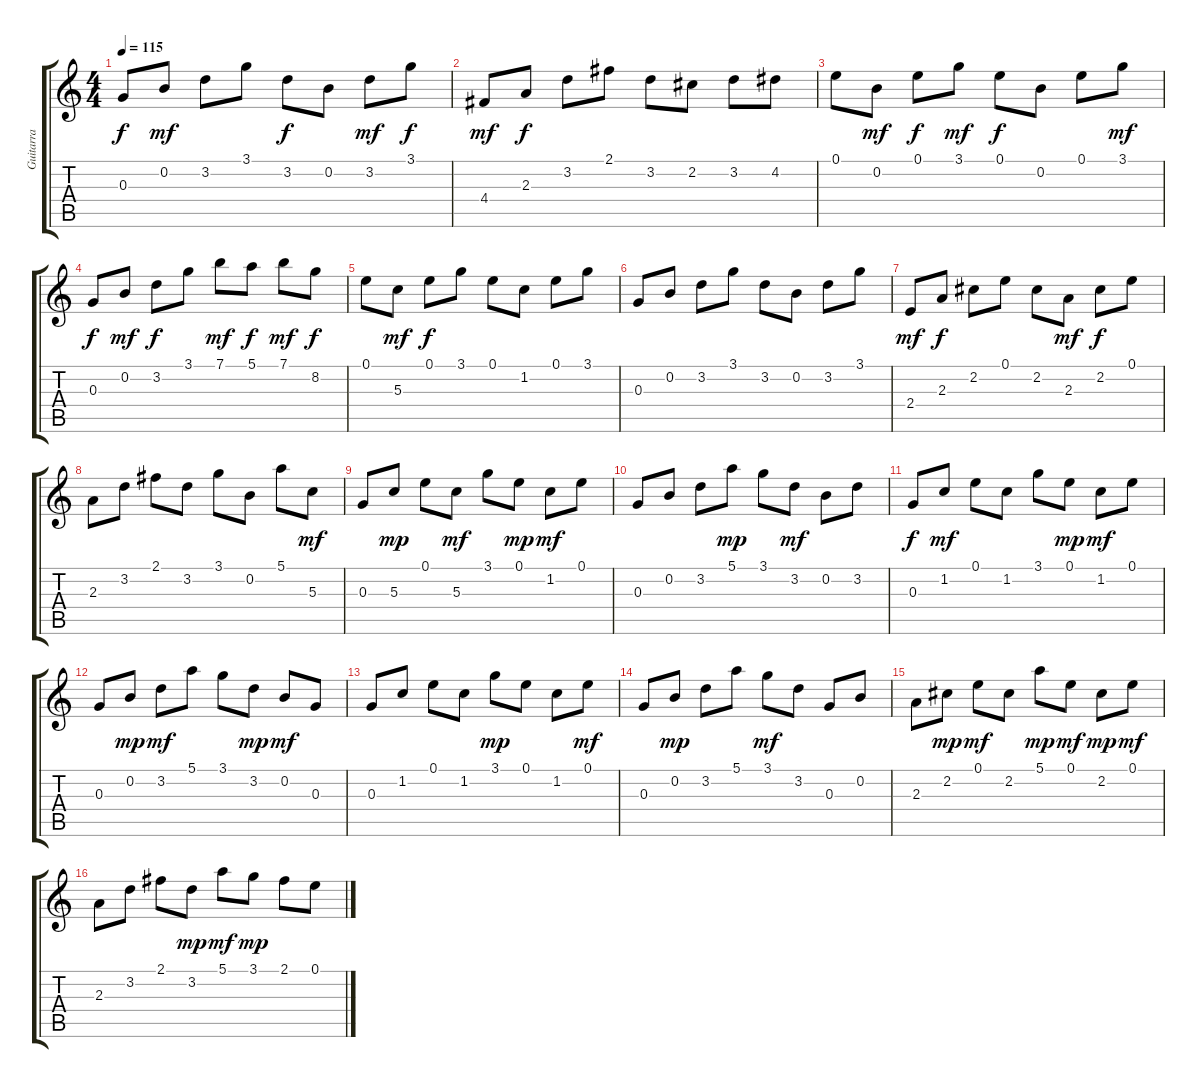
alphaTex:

\track ("Guitarra" "Guitarra") {instrument acousticguitarsteel}
\staff {score tabs}
\tuning (E4 B3 G3 D3 A2 E2) {hide}
\ts (4 4)
\tempo 115
\clef g2
\ks c
0.3.8{dy f} 0.2.8{dy mf} 3.2.8 3.1.8 3.2.8{dy f} 0.2.8 3.2.8{dy mf} 3.1.8{dy f} |
4.4.8{dy mf} 2.3.8{dy f} 3.2.8 2.1.8 3.2.8 2.2.8 3.2.8 4.2.8 |
0.1.8 0.2.8{dy mf} 0.1.8{dy f} 3.1.8{dy mf} 0.1.8{dy f} 0.2.8 0.1.8 3.1.8{dy mf} |
0.3.8{dy f} 0.2.8{dy mf} 3.2.8{dy f} 3.1.8 7.1.8{dy mf} 5.1.8{dy f} 7.1.8{dy mf} 8.2.8{dy f} |
0.1.8 5.3.8{dy mf} 0.1.8{dy f} 3.1.8 0.1.8 1.2.8 0.1.8 3.1.8 |
0.3.8 0.2.8 3.2.8 3.1.8 3.2.8 0.2.8 3.2.8 3.1.8 |
2.4.8{dy mf} 2.3.8{dy f} 2.2.8 0.1.8 2.2.8 2.3.8{dy mf} 2.2.8{dy f} 0.1.8 |
2.3.8 3.2.8 2.1.8 3.2.8 3.1.8 0.2.8 5.1.8 5.3.8{dy mf} |
0.3.8{volume 13} 5.3.8{dy mp} 0.1.8 5.3.8{dy mf} 3.1.8 0.1.8{dy mp} 1.2.8{dy mf} 0.1.8 |
0.3.8 0.2.8 3.2.8 5.1.8{dy mp} 3.1.8 3.2.8{dy mf} 0.2.8 3.2.8 |
0.3.8{dy f} 1.2.8{dy mf} 0.1.8 1.2.8 3.1.8 0.1.8{dy mp} 1.2.8{dy mf} 0.1.8 |
0.3.8 0.2.8{dy mp} 3.2.8{dy mf} 5.1.8 3.1.8 3.2.8{dy mp} 0.2.8{dy mf} 0.3.8 |
0.3.8 1.2.8 0.1.8 1.2.8 3.1.8{dy mp} 0.1.8 1.2.8 0.1.8{dy mf} |
0.3.8 0.2.8{dy mp} 3.2.8 5.1.8 3.1.8{dy mf} 3.2.8 0.3.8 0.2.8 |
2.3.8 2.2.8{dy mp} 0.1.8{dy mf} 2.2.8 5.1.8{dy mp} 0.1.8{dy mf} 2.2.8{dy mp} 0.1.8{dy mf} |
2.3.8 3.2.8 2.1.8 3.2.8{dy mp} 5.1.8{dy mf} 3.1.8{dy mp} 2.1.8 0.1.8
